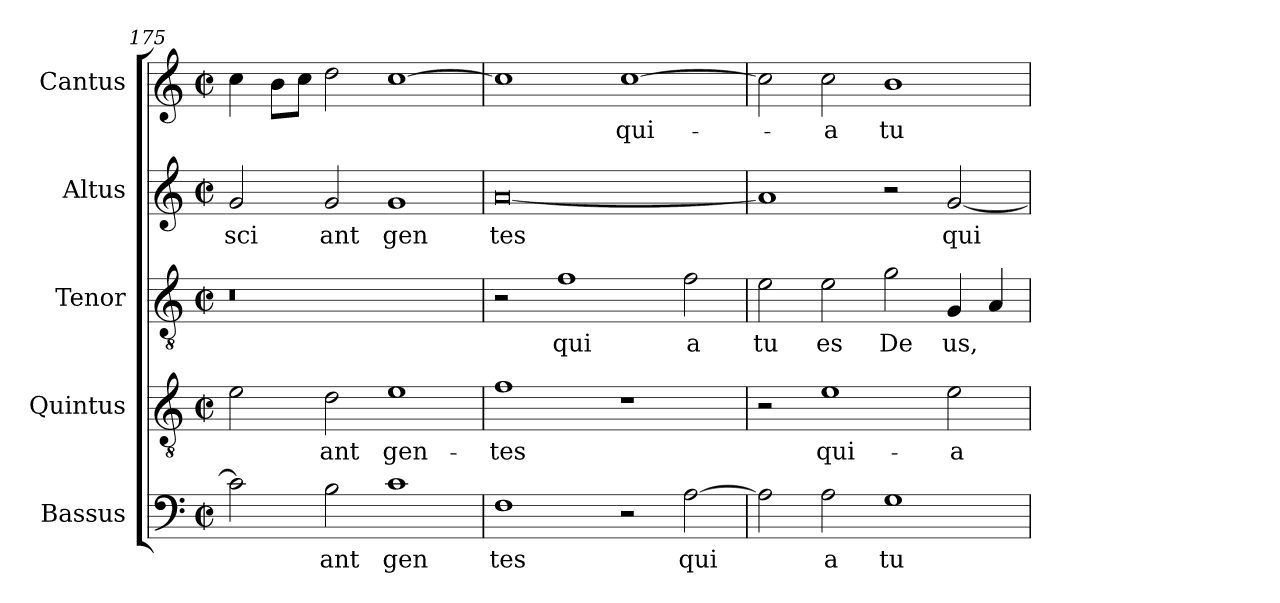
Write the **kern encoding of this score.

**kern	**text	**kern	**text	**kern	**text	**kern	**text	**kern	**text
*part5	*part5	*part4	*part4	*part3	*part3	*part2	*part2	*part1	*part1
*staff5	*staff5	*staff4	*staff4	*staff3	*staff3	*staff2	*staff2	*staff1	*staff1
*I"Bassus	*	*I"Quintus	*	*I"Tenor	*	*I"Altus	*	*I"Cantus	*
*clefF4	*	*clefGv2	*	*clefGv2	*	*clefG2	*	*clefG2	*
*	*	*	*	*	*	*k[]	*	*	*
*	*	*	*	*	*	*C:	*	*	*
*M2/2	*	*M2/2	*	*M2/2	*	*M2/2	*	*M2/2	*
*met(c|)	*	*met(c|)	*	*met(c|)	*	*met(c|)	*	*met(c|)	*
=175	=175	=175	=175	=175	=175	=175	=175	=175	=175
!	!	!	!	!	!	!	!LO:LY:b:cj	!	!
2c\]	.	2e\	.	0r	.	2g/	sci	4cc\	.
.	.	.	.	.	.	.	.	8b\L	.
.	.	.	.	.	.	.	.	8cc\J	.
!	!LO:LY:b:cj	!	!LO:LY:b:cj	!	!	!	!LO:LY:b:cj	!	!
2B\	ant	2d\	-ant	.	.	2g/	ant	2dd\	.
!	!LO:LY:b:cj	!	!LO:LY:b:cj	!	!	!	!LO:LY:b:cj	!	!
1c	gen	1e	gen-	.	.	1g	gen	[>1cc	.
=176	=176	=176	=176	=176	=176	=176	=176	=176	=176
!	!LO:LY:b:cj	!	!LO:LY:b:cj	!	!	!	!LO:LY:b:cj	!	!
1F	tes	1f	-tes	2r	.	[<0a	tes	1cc]	.
!	!	!	!	!	!LO:LY:b:cj	!	!	!	!
.	.	.	.	1f	qui	.	.	.	.
!	!	!	!	!	!	!	!	!	!LO:LY:b:cj
2r	.	1r	.	.	.	.	.	[>1cc	qui-
!	!LO:LY:b	!	!	!	!LO:LY:b:cj	!	!	!	!
[>2A\	qui	.	.	2f\	a	.	.	.	.
=177	=177	=177	=177	=177	=177	=177	=177	=177	=177
!	!	!	!	!	!LO:LY:b:cj	!	!	!	!
2A\]	.	2r	.	2e\	tu	1a]	.	2cc\]	.
!	!LO:LY:b:cj	!	!LO:LY:b:cj	!	!LO:LY:b:cj	!	!	!	!LO:LY:b:cj
2A\	a	1e	qui-	2e\	es	.	.	2cc\	-a
!	!LO:LY:b:cj	!	!	!	!LO:LY:b:cj	!	!	!	!LO:LY:b:cj
1G	tu	.	.	2g\	De	2r	.	1b	tu
!	!	!	!LO:LY:b:cj	!	!LO:LY:b	!	!LO:LY:b	!	!
.	.	2e\	-a	4G/	us,	[<2g/	qui	.	.
.	.	.	.	4A/	.	.	.	.	.
=	=	=	=	=	=	=	=	=	=
*-	*-	*-	*-	*-	*-	*-	*-	*-	*-
